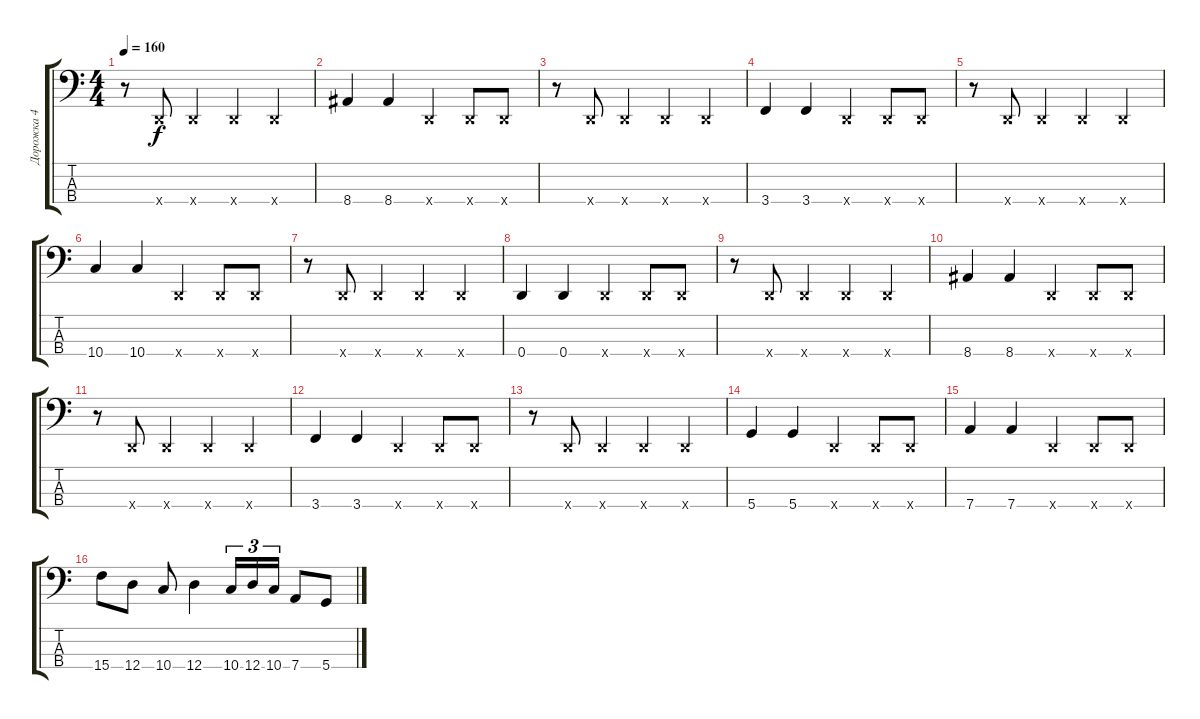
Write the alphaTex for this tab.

\track ("Дорожка 4" "Дорожка 4") {instrument electricbasspick}
\staff {score tabs}
\tuning (G2 D2 A1 D1) {hide}
\ts (4 4)
\tempo 160
\clef f4
\ks c
r.8{dy f} 0.4{x}.8 0.4{x}.4 0.4{x}.4 0.4{x}.4 |
8.4.4 8.4.4 0.4{x}.4 0.4{x}.8 0.4{x}.8 |
r.8 0.4{x}.8 0.4{x}.4 0.4{x}.4 0.4{x}.4 |
3.4.4 3.4.4 0.4{x}.4 0.4{x}.8 0.4{x}.8 |
r.8 0.4{x}.8 0.4{x}.4 0.4{x}.4 0.4{x}.4 |
10.4.4 10.4.4 0.4{x}.4 0.4{x}.8 0.4{x}.8 |
r.8 0.4{x}.8 0.4{x}.4 0.4{x}.4 0.4{x}.4 |
0.4.4 0.4.4 0.4{x}.4 0.4{x}.8 0.4{x}.8 |
r.8 0.4{x}.8 0.4{x}.4 0.4{x}.4 0.4{x}.4 |
8.4.4 8.4.4 0.4{x}.4 0.4{x}.8 0.4{x}.8 |
r.8 0.4{x}.8 0.4{x}.4 0.4{x}.4 0.4{x}.4 |
3.4.4 3.4.4 0.4{x}.4 0.4{x}.8 0.4{x}.8 |
r.8 0.4{x}.8 0.4{x}.4 0.4{x}.4 0.4{x}.4 |
5.4.4 5.4.4 0.4{x}.4 0.4{x}.8 0.4{x}.8 |
7.4.4 7.4.4 0.4{x}.4 0.4{x}.8 0.4{x}.8 |
15.4.8 12.4.8 10.4.8 12.4.4 10.4.16{tu (3 2)} 12.4.16{tu (3 2)} 10.4.16{tu (3 2)} 7.4.8 5.4.8
